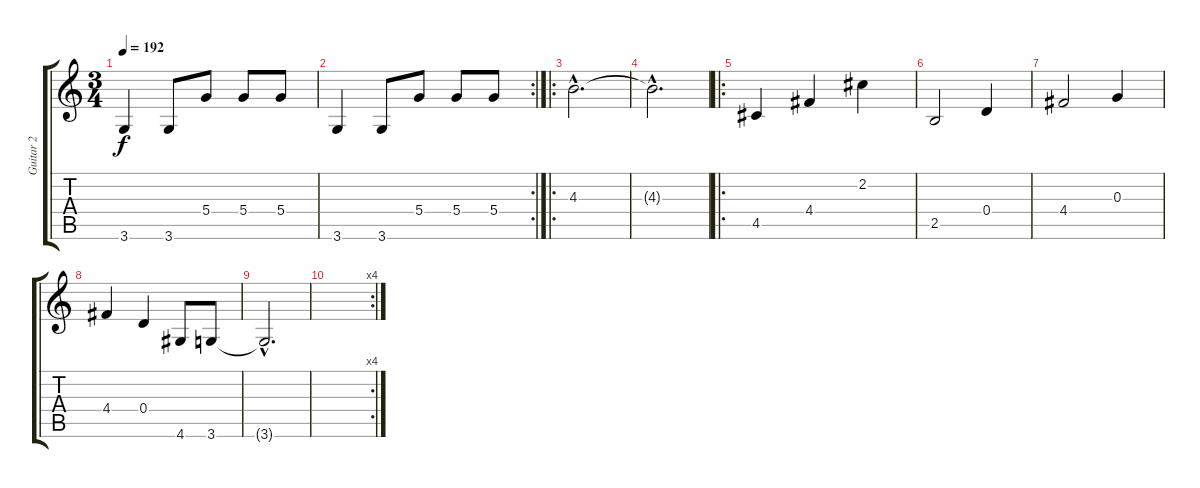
\track ("Guitar 2" "Guitar 2") {instrument acousticguitarnylon}
\staff {score tabs}
\tuning (E4 B3 G3 D3 A2 E2) {hide}
\ts (3 4)
\tempo 192
\clef g2
\ks c
3.6.4{dy f} 3.6.8 5.4.8 5.4.8 5.4.8 |
\rc 2
3.6.4 3.6.8 5.4.8 5.4.8 5.4.8 |
\ro
4.3{hac}.2{d} |
4.3{hac t}.2{d} |
\ro
4.5.4 4.4.4 2.2.4 |
2.5.2 0.4.4 |
4.4.2 0.3.4 |
4.4.4 0.4.4 4.6.8 3.6.8 |
3.6{hac t}.2{d} |
\rc 4
